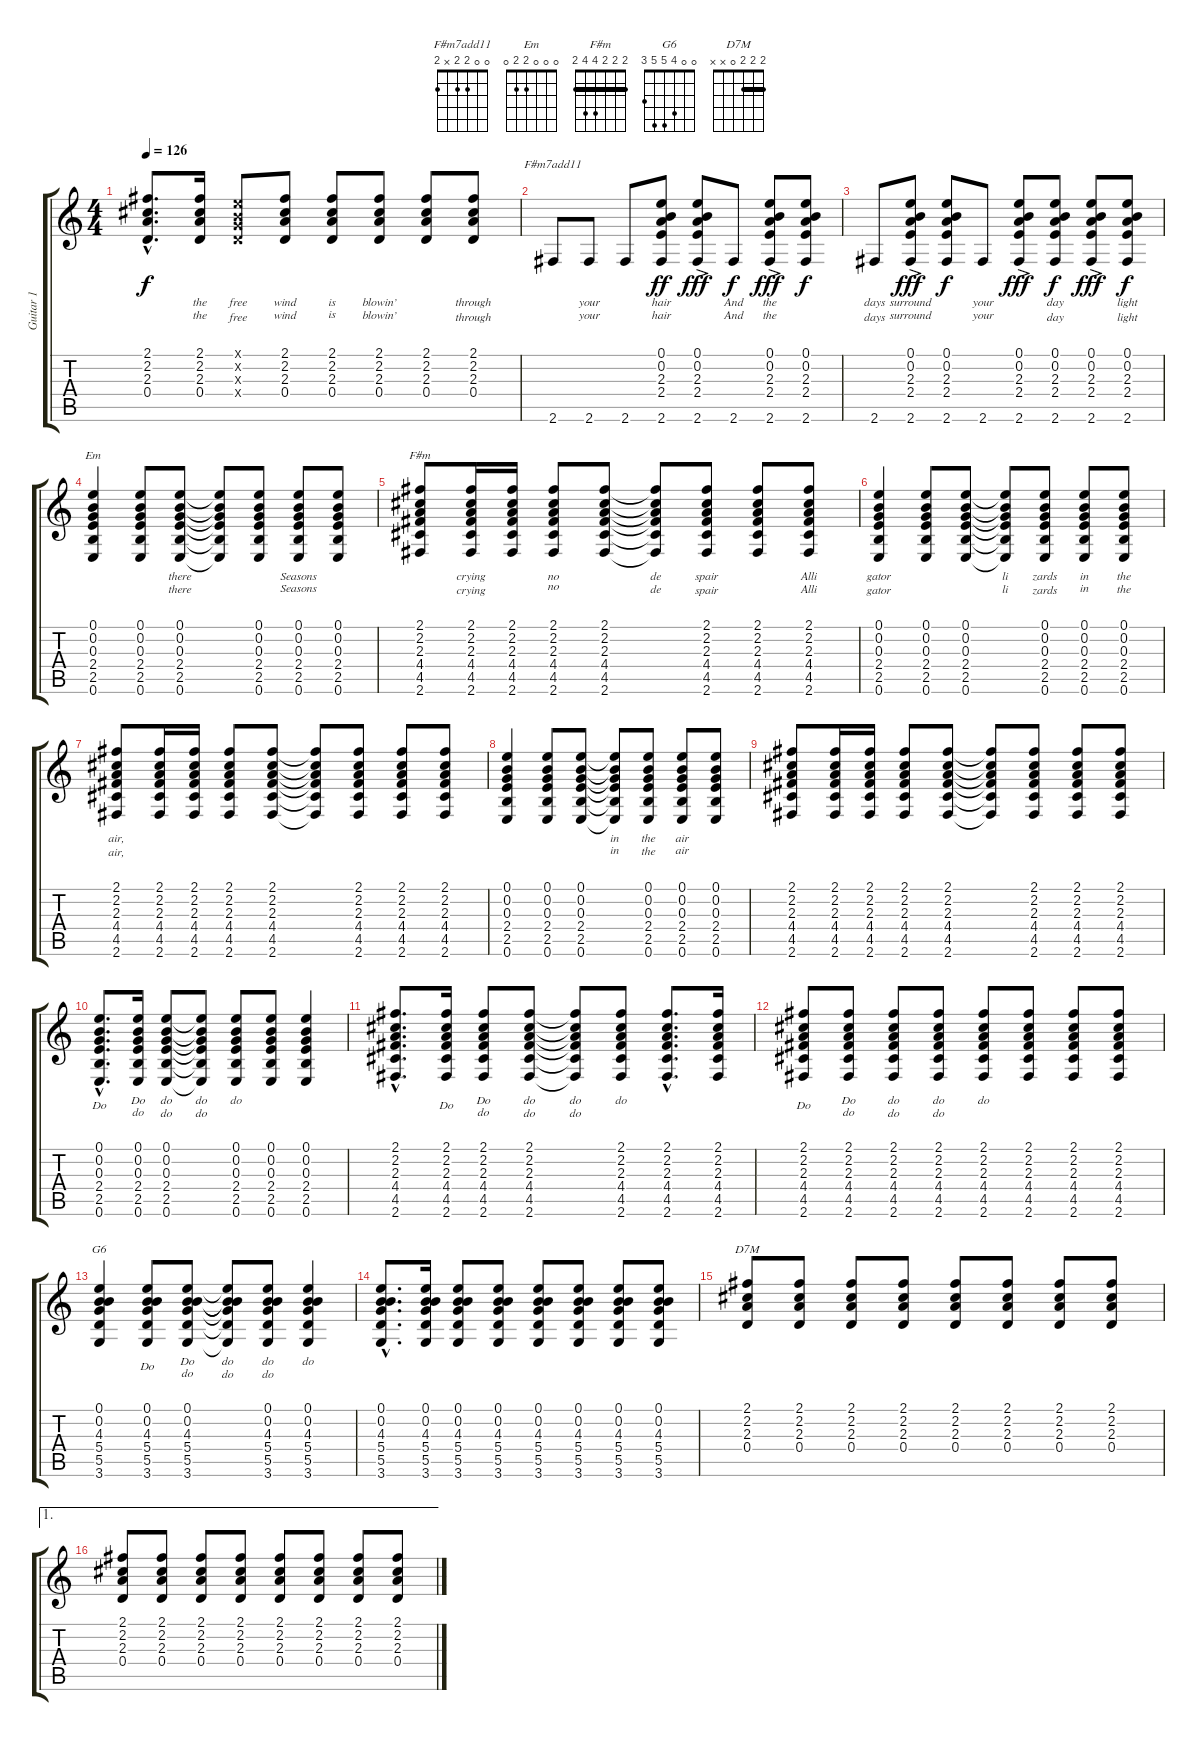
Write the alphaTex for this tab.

\track ("Guitar 1" "Guitar 1") {instrument acousticguitarsteel}
\staff {score tabs}
\tuning (E4 B3 G3 D3 A2 E2) {hide}
\chord ("F#m7add11" 0 0 2 2 x 2)
\chord ("Em" 0 0 0 2 2 0)
\chord ("F#m" 2 2 2 4 4 2) {barre 2}
\chord ("G6" 0 0 4 5 5 3)
\chord ("D7M" 2 2 2 0 x x) {barre 2}
\ts (4 4)
\tempo 126
\clef g2
\ks c
(2.1{hac} 2.2{hac} 2.3{hac} 0.4{hac}).8{d lyrics (0 "") lyrics (1 "") lyrics (2 "") lyrics (3 "") lyrics (4 "") dy f} (2.1 2.2 2.3 0.4).16{lyrics (0 "the") lyrics (1 "the") lyrics (2 "") lyrics (3 "") lyrics (4 "")} (0.1{x} 0.2{x} 0.3{x} 0.4{x}).8{lyrics (0 "free") lyrics (1 "free") lyrics (2 "") lyrics (3 "") lyrics (4 "")} (2.1 2.2 2.3 0.4).8{lyrics (0 "wind") lyrics (1 "wind") lyrics (2 "") lyrics (3 "") lyrics (4 "")} (2.1 2.2 2.3 0.4).8{lyrics (0 "is") lyrics (1 "is") lyrics (2 "") lyrics (3 "") lyrics (4 "")} (2.1 2.2 2.3 0.4).8{lyrics (0 "blowin’") lyrics (1 "blowin’") lyrics (2 "") lyrics (3 "") lyrics (4 "")} (2.1 2.2 2.3 0.4).8{lyrics (0 "") lyrics (1 "") lyrics (2 "") lyrics (3 "") lyrics (4 "")} (2.1 2.2 2.3 0.4).8{lyrics (0 "through") lyrics (1 "through") lyrics (2 "") lyrics (3 "") lyrics (4 "")} |
2.6.8{ch "F#m7add11" lyrics (0 "") lyrics (1 "") lyrics (2 "") lyrics (3 "") lyrics (4 "")} 2.6.8{lyrics (0 "your") lyrics (1 "your") lyrics (2 "") lyrics (3 "") lyrics (4 "")} 2.6.8{lyrics (0 "") lyrics (1 "") lyrics (2 "") lyrics (3 "") lyrics (4 "")} (0.1 0.2 2.3 2.4 2.6).8{lyrics (0 "hair") lyrics (1 "hair") lyrics (2 "") lyrics (3 "") lyrics (4 "") dy ff} (0.1{ac} 0.2{ac} 2.3{ac} 2.4{ac} 2.6{ac}).8{lyrics (0 "") lyrics (1 "") lyrics (2 "") lyrics (3 "") lyrics (4 "") dy fff} 2.6.8{lyrics (0 "And") lyrics (1 "And") lyrics (2 "") lyrics (3 "") lyrics (4 "") dy f} (0.1{ac} 0.2{ac} 2.3{ac} 2.4{ac} 2.6{ac}).8{lyrics (0 "the") lyrics (1 "the") lyrics (2 "") lyrics (3 "") lyrics (4 "") dy fff} (0.1 0.2 2.3 2.4 2.6).8{lyrics (0 "") lyrics (1 "") lyrics (2 "") lyrics (3 "") lyrics (4 "") dy f} |
2.6.8{lyrics (0 "days") lyrics (1 "days") lyrics (2 "") lyrics (3 "") lyrics (4 "")} (0.1{ac} 0.2{ac} 2.3{ac} 2.4{ac} 2.6{ac}).8{lyrics (0 "surround") lyrics (1 "surround") lyrics (2 "") lyrics (3 "") lyrics (4 "") dy fff} (0.1 0.2 2.3 2.4 2.6).8{lyrics (0 "") lyrics (1 "") lyrics (2 "") lyrics (3 "") lyrics (4 "") dy f} 2.6.8{lyrics (0 "your") lyrics (1 "your") lyrics (2 "") lyrics (3 "") lyrics (4 "")} (0.1{ac} 0.2{ac} 2.3{ac} 2.4{ac} 2.6{ac}).8{lyrics (0 "") lyrics (1 "") lyrics (2 "") lyrics (3 "") lyrics (4 "") dy fff} (0.1 0.2 2.3 2.4 2.6).8{lyrics (0 "day") lyrics (1 "day") lyrics (2 "") lyrics (3 "") lyrics (4 "") dy f} (0.1{ac} 0.2{ac} 2.3{ac} 2.4{ac} 2.6{ac}).8{lyrics (0 "") lyrics (1 "") lyrics (2 "") lyrics (3 "") lyrics (4 "") dy fff} (0.1 0.2 2.3 2.4 2.6).8{lyrics (0 "light") lyrics (1 "light") lyrics (2 "") lyrics (3 "") lyrics (4 "") dy f} |
(0.1 0.2 0.3 2.4 2.5 0.6).4{ch "Em" lyrics (0 "") lyrics (1 "") lyrics (2 "") lyrics (3 "") lyrics (4 "")} (0.1 0.2 0.3 2.4 2.5 0.6).8{lyrics (0 "") lyrics (1 "") lyrics (2 "") lyrics (3 "") lyrics (4 "")} (0.1 0.2 0.3 2.4 2.5 0.6).8{lyrics (0 "there") lyrics (1 "there") lyrics (2 "") lyrics (3 "") lyrics (4 "")} (0.1{t} 0.2{t} 0.3{t} 2.4{t} 2.5{t} 0.6{t}).8{lyrics (0 "") lyrics (1 "") lyrics (2 "") lyrics (3 "") lyrics (4 "")} (0.1 0.2 0.3 2.4 2.5 0.6).8{lyrics (0 "") lyrics (1 "") lyrics (2 "") lyrics (3 "") lyrics (4 "")} (0.1 0.2 0.3 2.4 2.5 0.6).8{lyrics (0 "Seasons") lyrics (1 "Seasons") lyrics (2 "") lyrics (3 "") lyrics (4 "")} (0.1 0.2 0.3 2.4 2.5 0.6).8{lyrics (0 "") lyrics (1 "") lyrics (2 "") lyrics (3 "") lyrics (4 "")} |
(2.1 2.2 2.3 4.4 4.5 2.6).8{ch "F#m" lyrics (0 "") lyrics (1 "") lyrics (2 "") lyrics (3 "") lyrics (4 "")} (2.1 2.2 2.3 4.4 4.5 2.6).16{lyrics (0 "crying") lyrics (1 "crying") lyrics (2 "") lyrics (3 "") lyrics (4 "")} (2.1 2.2 2.3 4.4 4.5 2.6).16{lyrics (0 "") lyrics (1 "") lyrics (2 "") lyrics (3 "") lyrics (4 "")} (2.1 2.2 2.3 4.4 4.5 2.6).8{lyrics (0 "no") lyrics (1 "no") lyrics (2 "") lyrics (3 "") lyrics (4 "")} (2.1 2.2 2.3 4.4 4.5 2.6).8{lyrics (0 "") lyrics (1 "") lyrics (2 "") lyrics (3 "") lyrics (4 "")} (2.1{t} 2.2{t} 2.3{t} 4.4{t} 4.5{t} 2.6{t}).8{lyrics (0 "de") lyrics (1 "de") lyrics (2 "") lyrics (3 "") lyrics (4 "")} (2.1 2.2 2.3 4.4 4.5 2.6).8{lyrics (0 "spair") lyrics (1 "spair") lyrics (2 "") lyrics (3 "") lyrics (4 "")} (2.1 2.2 2.3 4.4 4.5 2.6).8{lyrics (0 "") lyrics (1 "") lyrics (2 "") lyrics (3 "") lyrics (4 "")} (2.1 2.2 2.3 4.4 4.5 2.6).8{lyrics (0 "Alli") lyrics (1 "Alli") lyrics (2 "") lyrics (3 "") lyrics (4 "")} |
(0.1 0.2 0.3 2.4 2.5 0.6).4{lyrics (0 "gator") lyrics (1 "gator") lyrics (2 "") lyrics (3 "") lyrics (4 "")} (0.1 0.2 0.3 2.4 2.5 0.6).8{lyrics (0 "") lyrics (1 "") lyrics (2 "") lyrics (3 "") lyrics (4 "")} (0.1 0.2 0.3 2.4 2.5 0.6).8{lyrics (0 "") lyrics (1 "") lyrics (2 "") lyrics (3 "") lyrics (4 "")} (0.1{t} 0.2{t} 0.3{t} 2.4{t} 2.5{t} 0.6{t}).8{lyrics (0 "li") lyrics (1 "li") lyrics (2 "") lyrics (3 "") lyrics (4 "")} (0.1 0.2 0.3 2.4 2.5 0.6).8{lyrics (0 "zards") lyrics (1 "zards") lyrics (2 "") lyrics (3 "") lyrics (4 "")} (0.1 0.2 0.3 2.4 2.5 0.6).8{lyrics (0 "in") lyrics (1 "in") lyrics (2 "") lyrics (3 "") lyrics (4 "")} (0.1 0.2 0.3 2.4 2.5 0.6).8{lyrics (0 "the") lyrics (1 "the") lyrics (2 "") lyrics (3 "") lyrics (4 "")} |
(2.1 2.2 2.3 4.4 4.5 2.6).8{lyrics (0 "air,") lyrics (1 "air,") lyrics (2 "") lyrics (3 "") lyrics (4 "")} (2.1 2.2 2.3 4.4 4.5 2.6).16{lyrics (0 "") lyrics (1 "") lyrics (2 "") lyrics (3 "") lyrics (4 "")} (2.1 2.2 2.3 4.4 4.5 2.6).16{lyrics (0 "") lyrics (1 "") lyrics (2 "") lyrics (3 "") lyrics (4 "")} (2.1 2.2 2.3 4.4 4.5 2.6).8{lyrics (0 "") lyrics (1 "") lyrics (2 "") lyrics (3 "") lyrics (4 "")} (2.1 2.2 2.3 4.4 4.5 2.6).8{lyrics (0 "") lyrics (1 "") lyrics (2 "") lyrics (3 "") lyrics (4 "")} (2.1{t} 2.2{t} 2.3{t} 4.4{t} 4.5{t} 2.6{t}).8{lyrics (0 "") lyrics (1 "") lyrics (2 "") lyrics (3 "") lyrics (4 "")} (2.1 2.2 2.3 4.4 4.5 2.6).8{lyrics (0 "") lyrics (1 "") lyrics (2 "") lyrics (3 "") lyrics (4 "")} (2.1 2.2 2.3 4.4 4.5 2.6).8{lyrics (0 "") lyrics (1 "") lyrics (2 "") lyrics (3 "") lyrics (4 "")} (2.1 2.2 2.3 4.4 4.5 2.6).8{lyrics (0 "") lyrics (1 "") lyrics (2 "") lyrics (3 "") lyrics (4 "")} |
(0.1 0.2 0.3 2.4 2.5 0.6).4{lyrics (0 "") lyrics (1 "") lyrics (2 "") lyrics (3 "") lyrics (4 "")} (0.1 0.2 0.3 2.4 2.5 0.6).8{lyrics (0 "") lyrics (1 "") lyrics (2 "") lyrics (3 "") lyrics (4 "")} (0.1 0.2 0.3 2.4 2.5 0.6).8{lyrics (0 "") lyrics (1 "") lyrics (2 "") lyrics (3 "") lyrics (4 "")} (0.1{t} 0.2{t} 0.3{t} 2.4{t} 2.5{t} 0.6{t}).8{lyrics (0 "in") lyrics (1 "in") lyrics (2 "") lyrics (3 "") lyrics (4 "")} (0.1 0.2 0.3 2.4 2.5 0.6).8{lyrics (0 "the") lyrics (1 "the") lyrics (2 "") lyrics (3 "") lyrics (4 "")} (0.1 0.2 0.3 2.4 2.5 0.6).8{lyrics (0 "air") lyrics (1 "air") lyrics (2 "") lyrics (3 "") lyrics (4 "")} (0.1 0.2 0.3 2.4 2.5 0.6).8{lyrics (0 "") lyrics (1 "") lyrics (2 "") lyrics (3 "") lyrics (4 "")} |
(2.1 2.2 2.3 4.4 4.5 2.6).8{lyrics (0 "") lyrics (1 "") lyrics (2 "") lyrics (3 "") lyrics (4 "")} (2.1 2.2 2.3 4.4 4.5 2.6).16{lyrics (0 "") lyrics (1 "") lyrics (2 "") lyrics (3 "") lyrics (4 "")} (2.1 2.2 2.3 4.4 4.5 2.6).16{lyrics (0 "") lyrics (1 "") lyrics (2 "") lyrics (3 "") lyrics (4 "")} (2.1 2.2 2.3 4.4 4.5 2.6).8{lyrics (0 "") lyrics (1 "") lyrics (2 "") lyrics (3 "") lyrics (4 "")} (2.1 2.2 2.3 4.4 4.5 2.6).8{lyrics (0 "") lyrics (1 "") lyrics (2 "") lyrics (3 "") lyrics (4 "")} (2.1{t} 2.2{t} 2.3{t} 4.4{t} 4.5{t} 2.6{t}).8{lyrics (0 "") lyrics (1 "") lyrics (2 "") lyrics (3 "") lyrics (4 "")} (2.1 2.2 2.3 4.4 4.5 2.6).8{lyrics (0 "") lyrics (1 "") lyrics (2 "") lyrics (3 "") lyrics (4 "")} (2.1 2.2 2.3 4.4 4.5 2.6).8{lyrics (0 "") lyrics (1 "") lyrics (2 "") lyrics (3 "") lyrics (4 "")} (2.1 2.2 2.3 4.4 4.5 2.6).8{lyrics (0 "") lyrics (1 "") lyrics (2 "") lyrics (3 "") lyrics (4 "")} |
(0.1{hac} 0.2{hac} 0.3{hac} 2.4{hac} 2.5{hac} 0.6{hac}).8{d lyrics (0 "") lyrics (1 "Do") lyrics (2 "") lyrics (3 "") lyrics (4 "")} (0.1 0.2 0.3 2.4 2.5 0.6).16{lyrics (0 "Do") lyrics (1 "do") lyrics (2 "") lyrics (3 "") lyrics (4 "")} (0.1 0.2 0.3 2.4 2.5 0.6).8{lyrics (0 "do") lyrics (1 "do") lyrics (2 "") lyrics (3 "") lyrics (4 "")} (0.1{t} 0.2{t} 0.3{t} 2.4{t} 2.5{t} 0.6{t}).8{lyrics (0 "do") lyrics (1 "do") lyrics (2 "") lyrics (3 "") lyrics (4 "")} (0.1 0.2 0.3 2.4 2.5 0.6).8{lyrics (0 "do") lyrics (1 "") lyrics (2 "") lyrics (3 "") lyrics (4 "")} (0.1 0.2 0.3 2.4 2.5 0.6).8{lyrics (0 "") lyrics (1 "") lyrics (2 "") lyrics (3 "") lyrics (4 "")} (0.1 0.2 0.3 2.4 2.5 0.6).4{lyrics (0 "") lyrics (1 "") lyrics (2 "") lyrics (3 "") lyrics (4 "")} |
(2.1{hac} 2.2{hac} 2.3{hac} 4.4{hac} 4.5{hac} 2.6{hac}).8{d lyrics (0 "") lyrics (1 "") lyrics (2 "") lyrics (3 "") lyrics (4 "")} (2.1 2.2 2.3 4.4 4.5 2.6).16{lyrics (0 "") lyrics (1 "Do") lyrics (2 "") lyrics (3 "") lyrics (4 "")} (2.1 2.2 2.3 4.4 4.5 2.6).8{lyrics (0 "Do") lyrics (1 "do") lyrics (2 "") lyrics (3 "") lyrics (4 "")} (2.1 2.2 2.3 4.4 4.5 2.6).8{lyrics (0 "do") lyrics (1 "do") lyrics (2 "") lyrics (3 "") lyrics (4 "")} (2.1{t} 2.2{t} 2.3{t} 4.4{t} 4.5{t} 2.6{t}).8{lyrics (0 "do") lyrics (1 "do") lyrics (2 "") lyrics (3 "") lyrics (4 "")} (2.1 2.2 2.3 4.4 4.5 2.6).8{lyrics (0 "do") lyrics (1 "") lyrics (2 "") lyrics (3 "") lyrics (4 "")} (2.1{hac} 2.2{hac} 2.3{hac} 4.4{hac} 4.5{hac} 2.6{hac}).8{d lyrics (0 "") lyrics (1 "") lyrics (2 "") lyrics (3 "") lyrics (4 "")} (2.1 2.2 2.3 4.4 4.5 2.6).16{lyrics (0 "") lyrics (1 "") lyrics (2 "") lyrics (3 "") lyrics (4 "")} |
(2.1 2.2 2.3 4.4 4.5 2.6).8{lyrics (0 "") lyrics (1 "Do") lyrics (2 "") lyrics (3 "") lyrics (4 "")} (2.1 2.2 2.3 4.4 4.5 2.6).8{lyrics (0 "Do") lyrics (1 "do") lyrics (2 "") lyrics (3 "") lyrics (4 "")} (2.1 2.2 2.3 4.4 4.5 2.6).8{lyrics (0 "do") lyrics (1 "do") lyrics (2 "") lyrics (3 "") lyrics (4 "")} (2.1 2.2 2.3 4.4 4.5 2.6).8{lyrics (0 "do") lyrics (1 "do") lyrics (2 "") lyrics (3 "") lyrics (4 "")} (2.1 2.2 2.3 4.4 4.5 2.6).8{lyrics (0 "do") lyrics (1 "") lyrics (2 "") lyrics (3 "") lyrics (4 "")} (2.1 2.2 2.3 4.4 4.5 2.6).8{lyrics (0 "") lyrics (1 "") lyrics (2 "") lyrics (3 "") lyrics (4 "")} (2.1 2.2 2.3 4.4 4.5 2.6).8{lyrics (0 "") lyrics (1 "") lyrics (2 "") lyrics (3 "") lyrics (4 "")} (2.1 2.2 2.3 4.4 4.5 2.6).8{lyrics (0 "") lyrics (1 "") lyrics (2 "") lyrics (3 "") lyrics (4 "")} |
(0.1 0.2 4.3 5.4 5.5 3.6).4{ch "G6" lyrics (0 "") lyrics (1 "") lyrics (2 "") lyrics (3 "") lyrics (4 "")} (0.1 0.2 4.3 5.4 5.5 3.6).8{lyrics (0 "") lyrics (1 "Do") lyrics (2 "") lyrics (3 "") lyrics (4 "")} (0.1 0.2 4.3 5.4 5.5 3.6).8{lyrics (0 "Do") lyrics (1 "do") lyrics (2 "") lyrics (3 "") lyrics (4 "")} (0.1{t} 0.2{t} 4.3{t} 5.4{t} 5.5{t} 3.6{t}).8{lyrics (0 "do") lyrics (1 "do") lyrics (2 "") lyrics (3 "") lyrics (4 "")} (0.1 0.2 4.3 5.4 5.5 3.6).8{lyrics (0 "do") lyrics (1 "do") lyrics (2 "") lyrics (3 "") lyrics (4 "")} (0.1 0.2 4.3 5.4 5.5 3.6).4{lyrics (0 "do") lyrics (1 "") lyrics (2 "") lyrics (3 "") lyrics (4 "")} |
(0.1{hac} 0.2{hac} 4.3{hac} 5.4{hac} 5.5{hac} 3.6{hac}).8{d} (0.1 0.2 4.3 5.4 5.5 3.6).16 (0.1 0.2 4.3 5.4 5.5 3.6).8 (0.1 0.2 4.3 5.4 5.5 3.6).8 (0.1 0.2 4.3 5.4 5.5 3.6).8 (0.1 0.2 4.3 5.4 5.5 3.6).8 (0.1 0.2 4.3 5.4 5.5 3.6).8 (0.1 0.2 4.3 5.4 5.5 3.6).8 |
(2.1 2.2 2.3 0.4).8{ch "D7M"} (2.1 2.2 2.3 0.4).8 (2.1 2.2 2.3 0.4).8 (2.1 2.2 2.3 0.4).8 (2.1 2.2 2.3 0.4).8 (2.1 2.2 2.3 0.4).8 (2.1 2.2 2.3 0.4).8 (2.1 2.2 2.3 0.4).8 |
\ae 1
(2.1 2.2 2.3 0.4).8 (2.1 2.2 2.3 0.4).8 (2.1 2.2 2.3 0.4).8 (2.1 2.2 2.3 0.4).8 (2.1 2.2 2.3 0.4).8 (2.1 2.2 2.3 0.4).8 (2.1 2.2 2.3 0.4).8 (2.1 2.2 2.3 0.4).8
